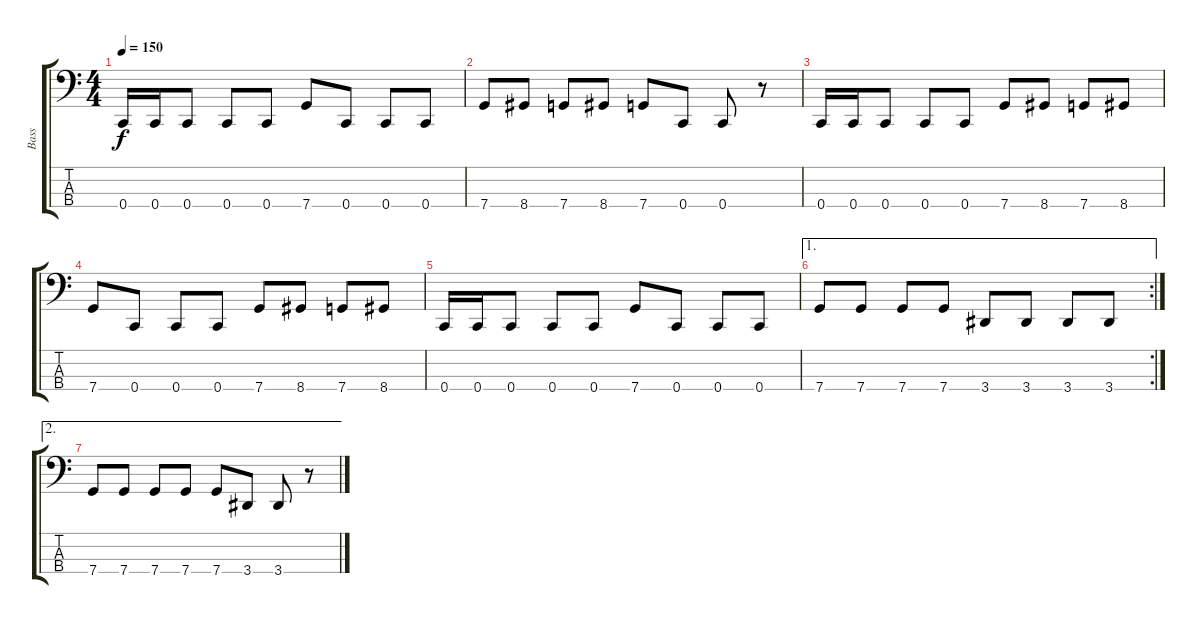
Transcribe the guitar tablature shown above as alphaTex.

\track ("Bass" "Bass") {instrument electricbassfinger}
\staff {score tabs}
\tuning (F2 C2 G1 C1) {hide}
\ts (4 4)
\tempo 150
\clef f4
\ks c
0.4.16{dy f} 0.4.16 0.4.8 0.4.8 0.4.8 7.4.8 0.4.8 0.4.8 0.4.8 |
7.4.8 8.4.8 7.4.8 8.4.8 7.4.8 0.4.8 0.4.8 r.8 |
0.4.16 0.4.16 0.4.8 0.4.8 0.4.8 7.4.8 8.4.8 7.4.8 8.4.8 |
7.4.8 0.4.8 0.4.8 0.4.8 7.4.8 8.4.8 7.4.8 8.4.8 |
0.4.16 0.4.16 0.4.8 0.4.8 0.4.8 7.4.8 0.4.8 0.4.8 0.4.8 |
\ae 1
\rc 2
7.4.8 7.4.8 7.4.8 7.4.8 3.4.8 3.4.8 3.4.8 3.4.8 |
\ae 2
7.4.8 7.4.8 7.4.8 7.4.8 7.4.8 3.4.8 3.4.8 r.8
